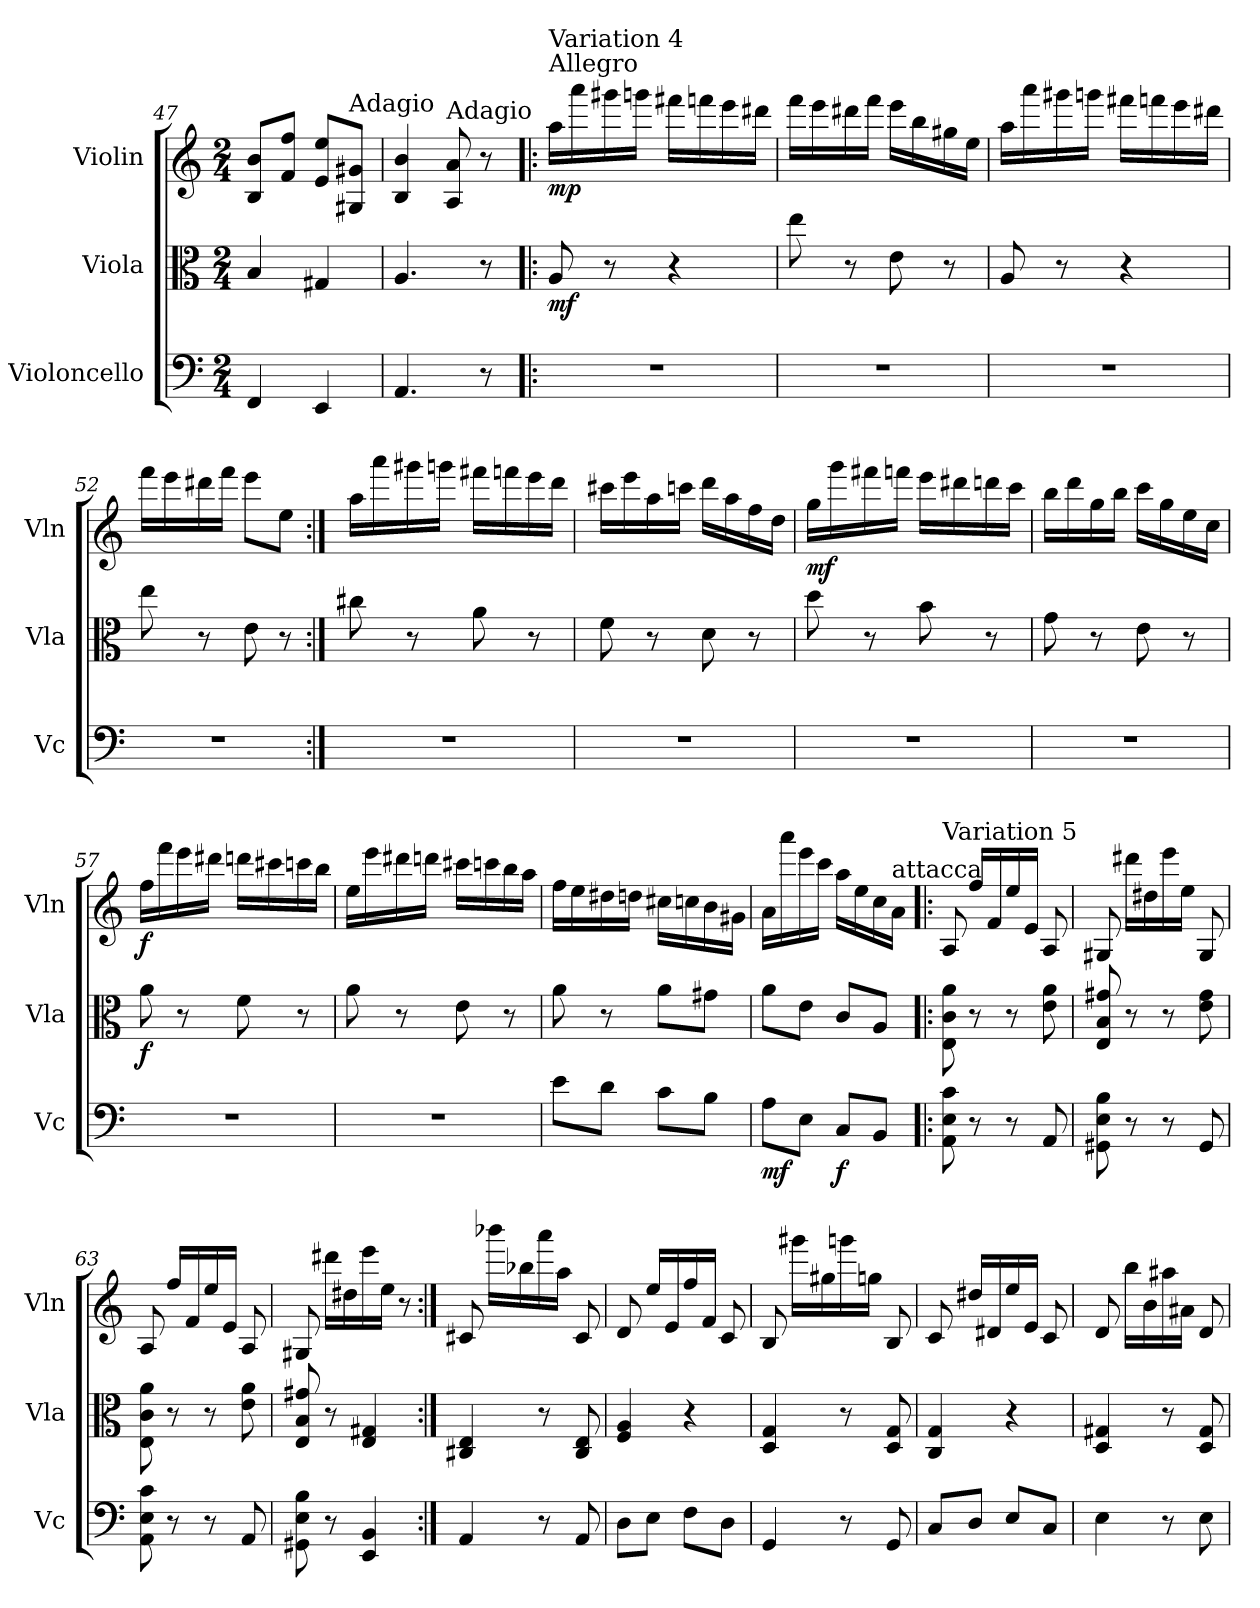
**kern	**dynam	**kern	**dynam	**kern	**dynam
*part3	*part3	*part2	*part2	*part1	*part1
*staff3	*staff3	*staff2	*staff2	*staff1	*staff1
*I"Violoncello	*	*I"Viola	*	*I"Violin	*
*I'Vc	*	*I'Vla	*	*I'Vln	*
!!LO:LB:g=z
*clefF4	*	*clefC3	*	*clefG2	*
*k[]	*	*k[]	*	*k[]	*
*C:	*	*C:	*	*C:	*
*M2/4	*	*M2/4	*	*M2/4	*
=47	=47	=47	=47	=47	=47
4FF/	.	4B/	.	8B/ 8b/L	.
.	.	.	.	8f/ 8ff/J	.
4EE/	.	4G#X/	.	8e/ 8ee/L	.
!	!	!	!	!LO:TX:a:t=Adagio	!
.	.	.	.	8G#X/ 8g#X/J	.
=48	=48	=48	=48	=48	=48
4.AA/	.	4.A/	.	4B/ 4b/	.
!	!	!	!	!LO:TX:a:t=Adagio	!
.	.	.	.	8A/ 8a/	.
8r	.	8r	.	8r	.
!!LO:LB:g=z
=49!|:	=49!|:	=49!|:	=49!|:	=49!|:	=49!|:
!	!	!	!	!LO:TX:a:t=Allegro	!
!	!	!	!	!LO:TX:a:t=Variation 4	!
!	!	!	!LO:DY:b	!	!LO:DY:b
2r	.	8A/	mf	16aa\LL	mp
.	.	.	.	16aaa\	.
.	.	8r	.	16ggg#X\	.
.	.	.	.	16gggn\JJ	.
.	.	4r	.	16fff#X\LL	.
.	.	.	.	16fffn\	.
.	.	.	.	16eee\	.
.	.	.	.	16ddd#X\JJ	.
=50	=50	=50	=50	=50	=50
2r	.	8ee\	.	16fff\LL	.
.	.	.	.	16eee\	.
.	.	8r	.	16ddd#X\	.
.	.	.	.	16fff\JJ	.
.	.	8e\	.	16eee\LL	.
.	.	.	.	16bb\	.
.	.	8r	.	16gg#X\	.
.	.	.	.	16ee\JJ	.
=51	=51	=51	=51	=51	=51
2r	.	8A/	.	16aa\LL	.
.	.	.	.	16aaa\	.
.	.	8r	.	16ggg#X\	.
.	.	.	.	16gggn\JJ	.
.	.	4r	.	16fff#X\LL	.
.	.	.	.	16fffn\	.
.	.	.	.	16eee\	.
.	.	.	.	16ddd#X\JJ	.
=52	=52	=52	=52	=52	=52
2r	.	8ee\	.	16fff\LL	.
.	.	.	.	16eee\	.
.	.	8r	.	16ddd#X\	.
.	.	.	.	16fff\JJ	.
.	.	8e\	.	8eee\L	.
.	.	8r	.	8ee\J	.
=53:|!	=53:|!	=53:|!	=53:|!	=53:|!	=53:|!
2r	.	8cc#X\	.	16aa\LL	.
.	.	.	.	16aaa\	.
.	.	8r	.	16ggg#X\	.
.	.	.	.	16gggn\JJ	.
.	.	8a\	.	16fff#X\LL	.
.	.	.	.	16fffn\	.
.	.	8r	.	16eee\	.
.	.	.	.	16ddd\JJ	.
!!LO:LB:g=z
=54	=54	=54	=54	=54	=54
2r	.	8f\	.	16ccc#X\LL	.
.	.	.	.	16eee\	.
.	.	8r	.	16aa\	.
.	.	.	.	16cccn\JJ	.
.	.	8d\	.	16ddd\LL	.
.	.	.	.	16aa\	.
.	.	8r	.	16ff\	.
.	.	.	.	16dd\JJ	.
=55	=55	=55	=55	=55	=55
!	!	!	!	!	!LO:DY:b
2r	.	8dd\	.	16gg\LL	mf
.	.	.	.	16ggg\	.
.	.	8r	.	16fff#X\	.
.	.	.	.	16fffn\JJ	.
.	.	8b\	.	16eee\LL	.
.	.	.	.	16ddd#X\	.
.	.	8r	.	16dddn\	.
.	.	.	.	16ccc\JJ	.
=56	=56	=56	=56	=56	=56
2r	.	8g\	.	16bb\LL	.
.	.	.	.	16ddd\	.
.	.	8r	.	16gg\	.
.	.	.	.	16bb\JJ	.
.	.	8e\	.	16ccc\LL	.
.	.	.	.	16gg\	.
.	.	8r	.	16ee\	.
.	.	.	.	16cc\JJ	.
=57	=57	=57	=57	=57	=57
!	!	!	!LO:DY:b	!	!LO:DY:b
2r	.	8a\	f	16ff\LL	f
.	.	.	.	16fff\	.
.	.	8r	.	16eee\	.
.	.	.	.	16ddd#X\JJ	.
.	.	8f\	.	16dddn\LL	.
.	.	.	.	16ccc#X\	.
.	.	8r	.	16cccn\	.
.	.	.	.	16bb\JJ	.
=58	=58	=58	=58	=58	=58
2r	.	8a\	.	16ee\LL	.
.	.	.	.	16eee\	.
.	.	8r	.	16ddd#X\	.
.	.	.	.	16dddn\JJ	.
.	.	8e\	.	16ccc#X\LL	.
.	.	.	.	16cccn\	.
.	.	8r	.	16bb\	.
.	.	.	.	16aa\JJ	.
!!LO:LB:g=z
=59	=59	=59	=59	=59	=59
8e\L	.	8a\	.	16ff\LL	.
.	.	.	.	16ee\	.
8d\J	.	8r	.	16dd#X\	.
.	.	.	.	16ddn\JJ	.
8c\L	.	8a\L	.	16cc#X\LL	.
.	.	.	.	16ccn\	.
8B\J	.	8g#X\J	.	16b\	.
.	.	.	.	16g#X\JJ	.
=60	=60	=60	=60	=60	=60
!	!LO:DY:b	!	!	!	!
8A\L	mf	8a\L	.	16a\LL	.
.	.	.	.	16aaa\	.
8E\J	.	8e\J	.	16eee\	.
.	.	.	.	16ccc\JJ	.
!	!LO:DY:b	!	!	!	!
8C/L	f	8c/L	.	16aa\LL	.
.	.	.	.	16ee\	.
8BB/J	.	8A/J	.	16cc\	.
!	!	!	!	!LO:TX:a:t=attacca	!
.	.	.	.	16a\JJ	.
!!LO:PB:g=z
=61!|:	=61!|:	=61!|:	=61!|:	=61!|:	=61!|:
!	!	!	!	!LO:TX:a:t=Variation 5	!
8AA\ 8E\ 8c\	.	8E\ 8c\ 8a\	.	8A/	.
8r	.	8r	.	16ff/LL	.
.	.	.	.	16f/	.
8r	.	8r	.	16ee/	.
.	.	.	.	16e/JJ	.
8AA/	.	8e\ 8a\	.	8A/	.
=62	=62	=62	=62	=62	=62
8GG#X\ 8E\ 8B\	.	8E/ 8B/ 8g#X/	.	8G#X/	.
8r	.	8r	.	16ddd#X\LL	.
.	.	.	.	16dd#X\	.
8r	.	8r	.	16eee\	.
.	.	.	.	16ee\JJ	.
8GG#/	.	8e\ 8g#\	.	8G#/	.
=63	=63	=63	=63	=63	=63
8AA\ 8E\ 8c\	.	8E\ 8c\ 8a\	.	8A/	.
8r	.	8r	.	16ff/LL	.
.	.	.	.	16f/	.
8r	.	8r	.	16ee/	.
.	.	.	.	16e/JJ	.
8AA/	.	8e\ 8a\	.	8A/	.
=64	=64	=64	=64	=64	=64
8GG#X\ 8E\ 8B\	.	8E/ 8B/ 8g#X/	.	8G#X/	.
8r	.	8r	.	16ddd#X\LL	.
.	.	.	.	16dd#X\	.
4EE/ 4BB/	.	4E/ 4G#X/	.	16eee\	.
.	.	.	.	16ee\JJ	.
.	.	.	.	8r	.
=65:|!	=65:|!	=65:|!	=65:|!	=65:|!	=65:|!
4AA/	.	4C#X/ 4E/	.	8c#X/	.
.	.	.	.	16bbb-X\LL	.
.	.	.	.	16bb-X\	.
8r	.	8r	.	16aaa\	.
.	.	.	.	16aa\JJ	.
8AA/	.	8C#/ 8E/	.	8c#/	.
=66	=66	=66	=66	=66	=66
8D\L	.	4F/ 4A/	.	8d/	.
8E\J	.	.	.	16ee/LL	.
.	.	.	.	16e/	.
8F\L	.	4r	.	16ff/	.
.	.	.	.	16f/JJ	.
8D\J	.	.	.	8c/	.
!!LO:LB:g=z
=67	=67	=67	=67	=67	=67
4GG/	.	4D/ 4G/	.	8B/	.
.	.	.	.	16ggg#X\LL	.
.	.	.	.	16gg#X\	.
8r	.	8r	.	16gggn\	.
.	.	.	.	16ggn\JJ	.
8GG/	.	8D/ 8G/	.	8B/	.
=68	=68	=68	=68	=68	=68
8C/L	.	4C/ 4G/	.	8c/	.
8D/J	.	.	.	16dd#X/LL	.
.	.	.	.	16d#X/	.
8E/L	.	4r	.	16ee/	.
.	.	.	.	16e/JJ	.
8C/J	.	.	.	8c/	.
=69	=69	=69	=69	=69	=69
4E\	.	4D/ 4G#X/	.	8d/	.
.	.	.	.	16bb\LL	.
.	.	.	.	16b\	.
8r	.	8r	.	16aa#X\	.
.	.	.	.	16a#X\JJ	.
8E\	.	8D/ 8G#/	.	8d/	.
=	=	=	=	=	=
*-	*-	*-	*-	*-	*-
